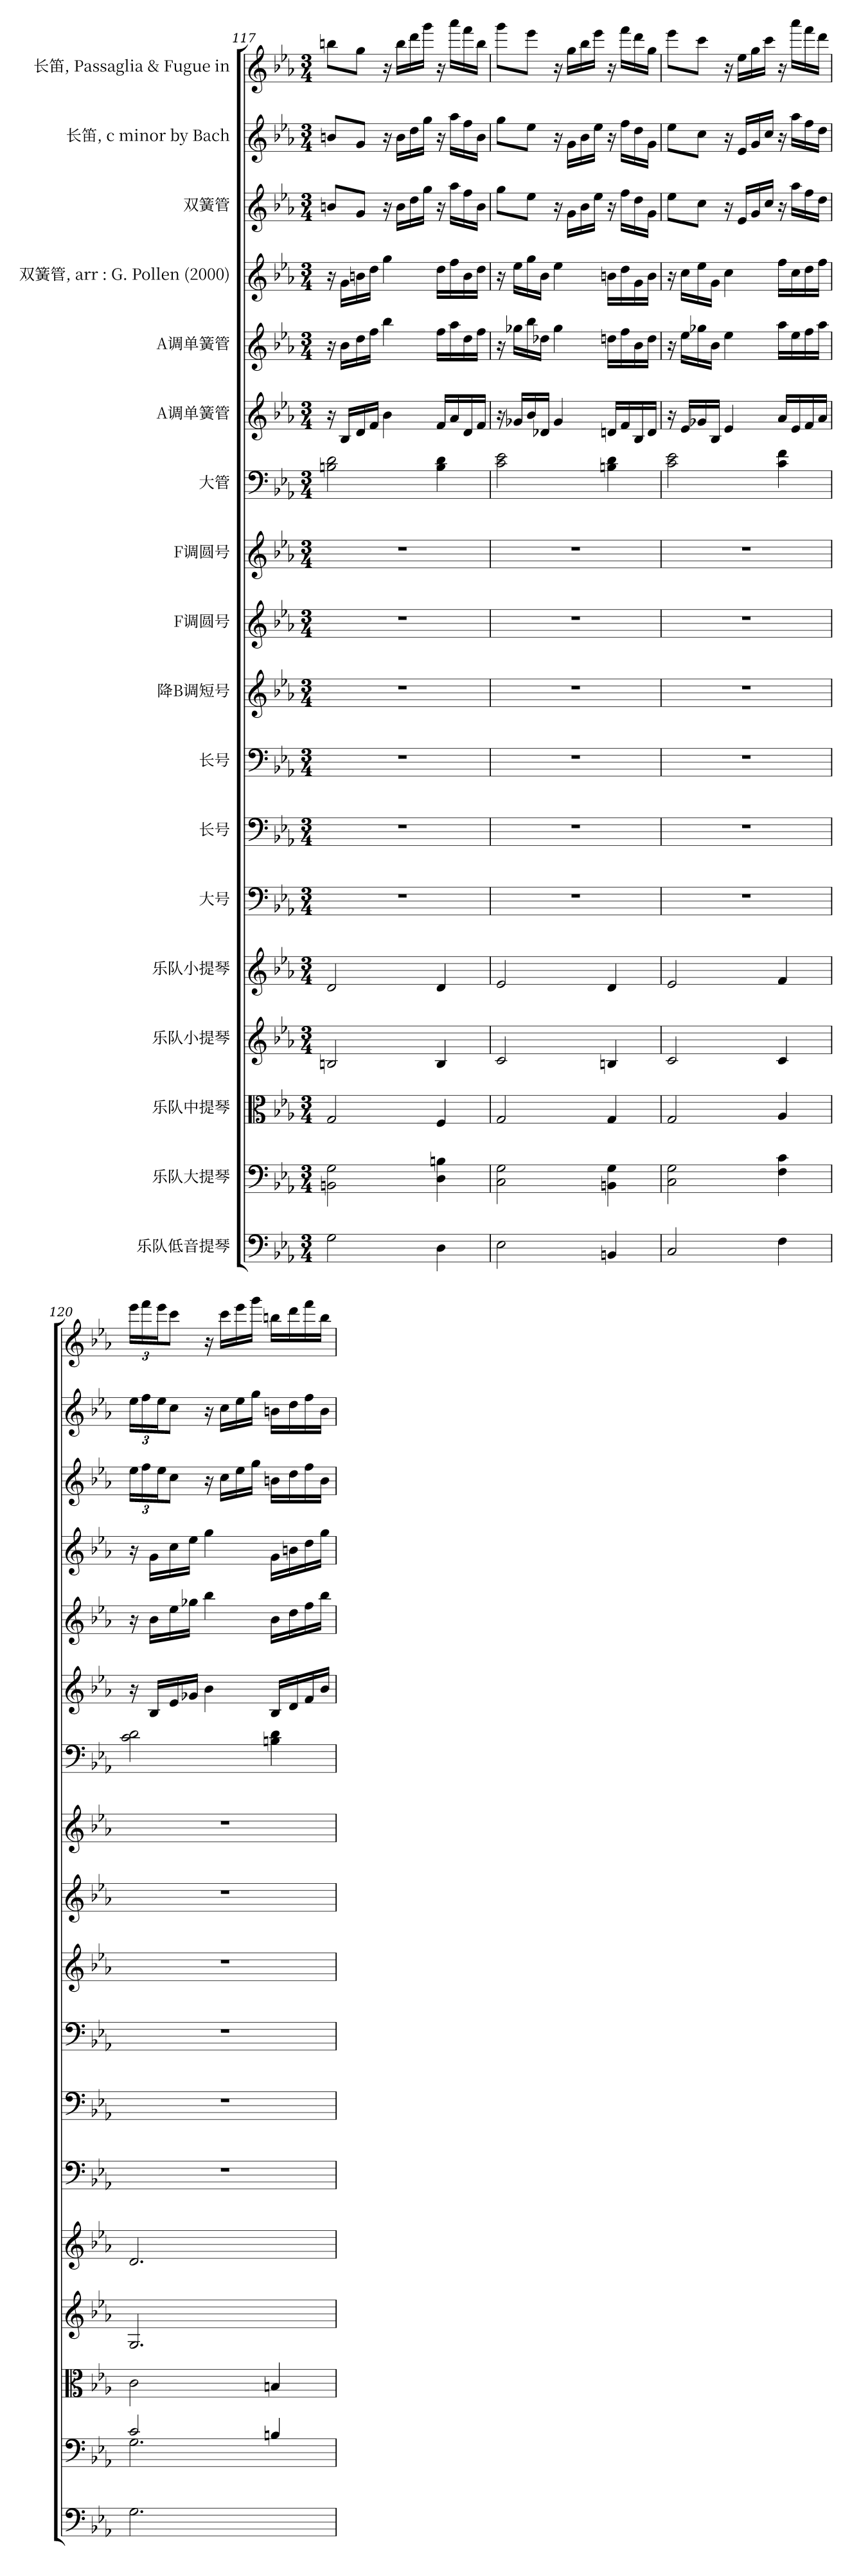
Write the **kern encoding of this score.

**kern	**kern	**kern	**kern	**kern	**kern	**kern	**kern	**kern	**kern	**kern	**kern	**kern	**kern	**kern	**kern	**kern	**kern
*part18	*part17	*part16	*part15	*part14	*part13	*part12	*part11	*part10	*part9	*part8	*part7	*part6	*part5	*part4	*part3	*part2	*part1
*staff18	*staff17	*staff16	*staff15	*staff14	*staff13	*staff12	*staff11	*staff10	*staff9	*staff8	*staff7	*staff6	*staff5	*staff4	*staff3	*staff2	*staff1
*I"乐队低音提琴	*I"乐队大提琴	*I"乐队中提琴	*I"乐队小提琴	*I"乐队小提琴	*I"大号	*I"长号	*I"长号	*I"降B调短号	*I"F调圆号	*I"F调圆号	*I"大管	*I"A调单簧管	*I"A调单簧管	*I"双簧管, arr :  G. Pollen (2000)	*I"双簧管	*I"长笛, c minor by Bach	*I"长笛, Passaglia &amp; Fugue in
!!LO:PB:g=z
*clefF4	*clefF4	*clefC3	*clefG2	*clefG2	*clefF4	*clefF4	*clefF4	*clefG2	*clefG2	*clefG2	*clefF4	*clefG2	*clefG2	*clefG2	*clefG2	*clefG2	*clefG2
*ITrd7c12	*	*	*	*	*	*	*	*ITrd1c2	*ITrd4c7	*ITrd4c7	*	*ITrd2c3	*ITrd2c3	*	*	*	*
*k[b-e-a-]	*k[b-e-a-]	*k[b-e-a-]	*k[b-e-a-]	*k[b-e-a-]	*k[b-e-a-]	*k[b-e-a-]	*k[b-e-a-]	*k[b-e-a-d-g-]	*k[b-e-a-d-]	*k[b-e-a-d-]	*k[b-e-a-]	*k[]	*k[]	*k[b-e-a-]	*k[b-e-a-]	*k[b-e-a-]	*k[b-e-a-]
*M3/4	*M3/4	*M3/4	*M3/4	*M3/4	*M3/4	*M3/4	*M3/4	*M3/4	*M3/4	*M3/4	*M3/4	*M3/4	*M3/4	*M3/4	*M3/4	*M3/4	*M3/4
=117	=117	=117	=117	=117	=117	=117	=117	=117	=117	=117	=117	=117	=117	=117	=117	=117	=117
2GG\	2BBn\ 2G\	2G/	2Bn/	2d/	2.r	2.r	2.r	2.r	2.r	2.r	2Bn\ 2d\	16r	16r	16r	8bn/L	8bn/L	8bbn\L
.	.	.	.	.	.	.	.	.	.	.	.	16G/LL	16g\LL	16g\LL	.	.	.
.	.	.	.	.	.	.	.	.	.	.	.	16B/	16b\	16bn\	8g/J	8g/J	8gg\J
.	.	.	.	.	.	.	.	.	.	.	.	16d/JJ	16dd\JJ	16dd\JJ	.	.	.
.	.	.	.	.	.	.	.	.	.	.	.	4g\	4gg\	4gg\	16r	16r	16r
.	.	.	.	.	.	.	.	.	.	.	.	.	.	.	16b\LL	16b\LL	16bb\LL
.	.	.	.	.	.	.	.	.	.	.	.	.	.	.	16dd\	16dd\	16ddd\
.	.	.	.	.	.	.	.	.	.	.	.	.	.	.	16gg\JJ	16gg\JJ	16ggg\JJ
4DD\	4D\ 4Bn\	4F/	4B/	4d/	.	.	.	.	.	.	4B\ 4d\	16d/LL	16dd\LL	16dd\LL	16r	16r	16r
.	.	.	.	.	.	.	.	.	.	.	.	16f/	16ff\	16ff\	16aa-\LL	16aa-\LL	16aaa-\LL
.	.	.	.	.	.	.	.	.	.	.	.	16B/	16b\	16b\	16ff\	16ff\	16fff\
.	.	.	.	.	.	.	.	.	.	.	.	16d/JJ	16dd\JJ	16dd\JJ	16b\JJ	16b\JJ	16bb\JJ
=118	=118	=118	=118	=118	=118	=118	=118	=118	=118	=118	=118	=118	=118	=118	=118	=118	=118
2EE-\	2C\ 2G\	2G/	2c/	2e-/	2.r	2.r	2.r	2.r	2.r	2.r	2c\ 2e-\	16r	16r	16r	8gg\L	8gg\L	8ggg\L
.	.	.	.	.	.	.	.	.	.	.	.	16e-X/LL	16ee-X\LL	16ee-\LL	.	.	.
.	.	.	.	.	.	.	.	.	.	.	.	16g/	16gg\	16gg\	8ee-\J	8ee-\J	8eee-\J
.	.	.	.	.	.	.	.	.	.	.	.	16B-X/JJ	16b-X\JJ	16b-\JJ	.	.	.
.	.	.	.	.	.	.	.	.	.	.	.	4e-/	4ee-\	4ee-\	16r	16r	16r
.	.	.	.	.	.	.	.	.	.	.	.	.	.	.	16g\LL	16g\LL	16gg\LL
.	.	.	.	.	.	.	.	.	.	.	.	.	.	.	16b-\	16b-\	16bb-\
.	.	.	.	.	.	.	.	.	.	.	.	.	.	.	16ee-\JJ	16ee-\JJ	16eee-\JJ
4BBBn/	4BBn\ 4G\	4G/	4Bn/	4d/	.	.	.	.	.	.	4Bn\ 4d\	16Bn/LL	16bn\LL	16bn\LL	16r	16r	16r
.	.	.	.	.	.	.	.	.	.	.	.	16d/	16dd\	16dd\	16ff\LL	16ff\LL	16fff\LL
.	.	.	.	.	.	.	.	.	.	.	.	16G/	16g\	16g\	16dd\	16dd\	16ddd\
.	.	.	.	.	.	.	.	.	.	.	.	16B/JJ	16b\JJ	16b\JJ	16g\JJ	16g\JJ	16gg\JJ
!!LO:PB:g=z
=119	=119	=119	=119	=119	=119	=119	=119	=119	=119	=119	=119	=119	=119	=119	=119	=119	=119
2CC/	2C\ 2G\	2G/	2c/	2e-/	2.r	2.r	2.r	2.r	2.r	2.r	2c\ 2e-\	16r	16r	16r	8ee-\L	8ee-\L	8eee-\L
.	.	.	.	.	.	.	.	.	.	.	.	16c/LL	16cc\LL	16cc\LL	.	.	.
.	.	.	.	.	.	.	.	.	.	.	.	16e-X/	16ee-X\	16ee-\	8cc\J	8cc\J	8ccc\J
.	.	.	.	.	.	.	.	.	.	.	.	16G/JJ	16g\JJ	16g\JJ	.	.	.
.	.	.	.	.	.	.	.	.	.	.	.	4c/	4cc\	4cc\	16r	16r	16r
.	.	.	.	.	.	.	.	.	.	.	.	.	.	.	16e-/LL	16e-/LL	16ee-\LL
.	.	.	.	.	.	.	.	.	.	.	.	.	.	.	16g/	16g/	16gg\
.	.	.	.	.	.	.	.	.	.	.	.	.	.	.	16cc/JJ	16cc/JJ	16ccc\JJ
4FF\	4F\ 4c\	4A-/	4c/	4f/	.	.	.	.	.	.	4c\ 4f\	16f/LL	16ff\LL	16ff\LL	16r	16r	16r
.	.	.	.	.	.	.	.	.	.	.	.	16c/	16cc\	16cc\	16aa-\LL	16aa-\LL	16aaa-\LL
.	.	.	.	.	.	.	.	.	.	.	.	16d/	16dd\	16dd\	16ff\	16ff\	16fff\
.	.	.	.	.	.	.	.	.	.	.	.	16f/JJ	16ff\JJ	16ff\JJ	16dd\JJ	16dd\JJ	16ddd\JJ
=120	=120	=120	=120	=120	=120	=120	=120	=120	=120	=120	=120	=120	=120	=120	=120	=120	=120
*	*^	*	*	*	*	*	*	*	*	*	*	*	*	*	*	*	*
*	*	*	*	*	*	*	*	*	*	*	*	*	*	*	*	*Xbrackettup	*Xbrackettup	*Xbrackettup
2.GG\	2c/	2.G\	2c\	2.G/	2.d/	2.r	2.r	2.r	2.r	2.r	2.r	2c\ 2d\	16r	16r	16r	24ee-\LL	24ee-\LL	24eee-\LL
.	.	.	.	.	.	.	.	.	.	.	.	.	.	.	.	24ff\	24ff\	24fff\
.	.	.	.	.	.	.	.	.	.	.	.	.	16G/LL	16g\LL	16g\LL	.	.	.
.	.	.	.	.	.	.	.	.	.	.	.	.	.	.	.	24ee-\J	24ee-\J	24eee-\J
.	.	.	.	.	.	.	.	.	.	.	.	.	16c/	16cc\	16cc\	8cc\J	8cc\J	8ccc\J
.	.	.	.	.	.	.	.	.	.	.	.	.	16e-X/JJ	16ee-X\JJ	16ee-\JJ	.	.	.
.	.	.	.	.	.	.	.	.	.	.	.	.	4g\	4gg\	4gg\	16r	16r	16r
.	.	.	.	.	.	.	.	.	.	.	.	.	.	.	.	16cc\LL	16cc\LL	16ccc\LL
.	.	.	.	.	.	.	.	.	.	.	.	.	.	.	.	16ee-\	16ee-\	16eee-\
.	.	.	.	.	.	.	.	.	.	.	.	.	.	.	.	16gg\JJ	16gg\JJ	16ggg\JJ
.	4Bn/	.	4Bn/	.	.	.	.	.	.	.	.	4Bn\ 4d\	16G/LL	16g\LL	16g\LL	16bn\LL	16bn\LL	16bbn\LL
.	.	.	.	.	.	.	.	.	.	.	.	.	16B/	16b\	16bn\	16dd\	16dd\	16ddd\
.	.	.	.	.	.	.	.	.	.	.	.	.	16d/	16dd\	16dd\	16ff\	16ff\	16fff\
.	.	.	.	.	.	.	.	.	.	.	.	.	16g/JJ	16gg\JJ	16gg\JJ	16b\JJ	16b\JJ	16bb\JJ
*	*v	*v	*	*	*	*	*	*	*	*	*	*	*	*	*	*	*	*
=	=	=	=	=	=	=	=	=	=	=	=	=	=	=	=	=	=
*-	*-	*-	*-	*-	*-	*-	*-	*-	*-	*-	*-	*-	*-	*-	*-	*-	*-
